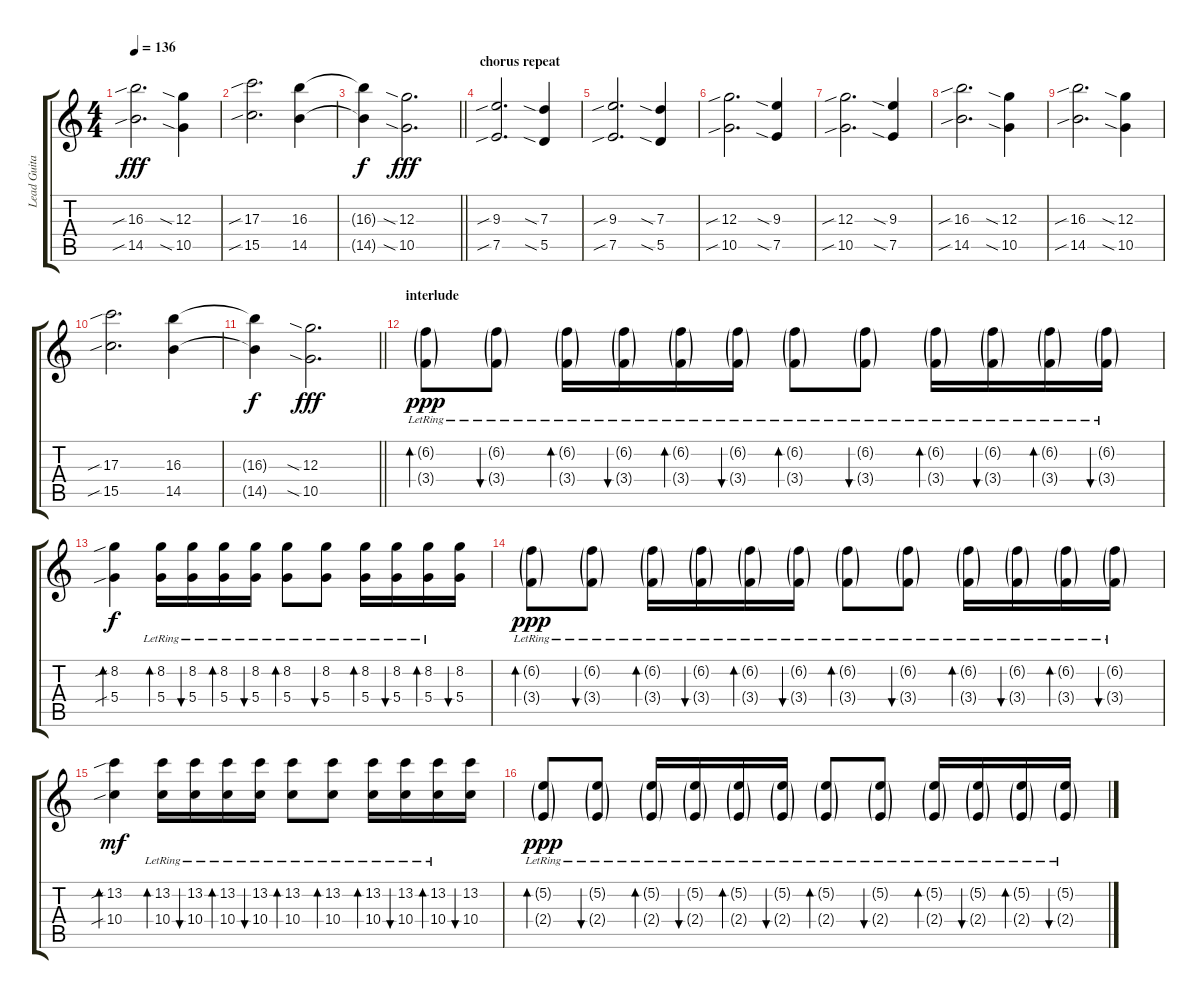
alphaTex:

\track ("Lead Guitar" "Lead Guita") {instrument overdrivenguitar}
\staff {score tabs}
\tuning (E4 B3 G3 D3 A2 E2) {hide}
\ts (4 4)
\tempo 136
\clef g2
\ks c
(16.3{sib} 14.5{sib}).2{d dy fff} (12.3{sia} 10.5{sia}).4 |
(17.3{sib} 15.5{sib}).2{d} (16.3 14.5).4 |
\barLineRight lightlight
(16.3{t} 14.5{t}).4{dy f} (12.3{sia} 10.5{sia}).2{d dy fff} |
\section ("" "chorus repeat")
(9.3{sib} 7.5{sib}).2{d} (7.3{sia} 5.5{sia}).4 |
(9.3{sib} 7.5{sib}).2{d} (7.3{sia} 5.5{sia}).4 |
(12.3{sib} 10.5{sib}).2{d} (9.3{sia} 7.5{sia}).4 |
(12.3{sib} 10.5{sib}).2{d} (9.3{sia} 7.5{sia}).4 |
(16.3{sib} 14.5{sib}).2{d} (12.3{sia} 10.5{sia}).4 |
(16.3{sib} 14.5{sib}).2{d} (12.3{sia} 10.5{sia}).4 |
(17.3{sib} 15.5{sib}).2{d} (16.3 14.5).4 |
\barLineRight lightlight
(16.3{t} 14.5{t}).4{dy f} (12.3{sia} 10.5{sia}).2{d dy fff} |
\section ("" "interlude")
(6.2{g} 3.4{g lr}).8{bd 120 dy ppp} (6.2{g} 3.4{g lr}).8{bu 120} (6.2{g} 3.4{g lr}).16{bd 120} (6.2{g} 3.4{g lr}).16{bu 120} (6.2{g} 3.4{g lr}).16{bd 120} (6.2{g} 3.4{g lr}).16{bu 120} (6.2{g} 3.4{g lr}).8{bd 120} (6.2{g} 3.4{g lr}).8{bu 120} (6.2{g} 3.4{g lr}).16{bd 120} (6.2{g} 3.4{g lr}).16{bu 120} (6.2{g} 3.4{g lr}).16{bd 120} (6.2{g} 3.4{g lr}).16{bu 120} |
(8.2{sib} 5.4{sib}).4{bd 120 dy f} (8.2{lr} 5.4{lr}).16{bd 120} (8.2{lr} 5.4{lr}).16{bu 120} (8.2{lr} 5.4{lr}).16{bd 120} (8.2{lr} 5.4{lr}).16{bu 120} (8.2{lr} 5.4{lr}).8{bd 120} (8.2{lr} 5.4{lr}).8{bu 120} (8.2{lr} 5.4{lr}).16{bd 120} (8.2{lr} 5.4{lr}).16{bu 120} (8.2{lr} 5.4{lr}).16{bd 120} (8.2 5.4).16{bu 120} |
(6.2{g} 3.4{g lr}).8{bd 120 dy ppp} (6.2{g} 3.4{g lr}).8{bu 120} (6.2{g} 3.4{g lr}).16{bd 120} (6.2{g} 3.4{g lr}).16{bu 120} (6.2{g} 3.4{g lr}).16{bd 120} (6.2{g} 3.4{g lr}).16{bu 120} (6.2{g} 3.4{g lr}).8{bd 120} (6.2{g} 3.4{g lr}).8{bu 120} (6.2{g} 3.4{g lr}).16{bd 120} (6.2{g} 3.4{g lr}).16{bu 120} (6.2{g} 3.4{g lr}).16{bd 120} (6.2{g} 3.4{g lr}).16{bu 120} |
(13.2{sib} 10.4{sib}).4{bd 120 dy mf} (13.2{lr} 10.4{lr}).16{bd 120} (13.2{lr} 10.4{lr}).16{bu 120} (13.2{lr} 10.4{lr}).16{bd 120} (13.2{lr} 10.4{lr}).16{bu 120} (13.2{lr} 10.4{lr}).8{bd 120} (13.2{lr} 10.4{lr}).8{bd 120} (13.2{lr} 10.4{lr}).16{bd 120} (13.2{lr} 10.4{lr}).16{bu 120} (13.2{lr} 10.4{lr}).16{bd 120} (13.2 10.4).16{bu 120} |
(5.2{g} 2.4{g lr}).8{bd 120 dy ppp} (5.2{g} 2.4{g lr}).8{bu 120} (5.2{g} 2.4{g lr}).16{bd 120} (5.2{g} 2.4{g lr}).16{bu 120} (5.2{g} 2.4{g lr}).16{bd 120} (5.2{g} 2.4{g lr}).16{bu 120} (5.2{g} 2.4{g lr}).8{bd 120} (5.2{g} 2.4{g lr}).8{bu 120} (5.2{g} 2.4{g lr}).16{bd 120} (5.2{g} 2.4{g lr}).16{bu 120} (5.2{g} 2.4{g lr}).16{bd 120} (5.2{g} 2.4{g lr}).16{bu 120}
